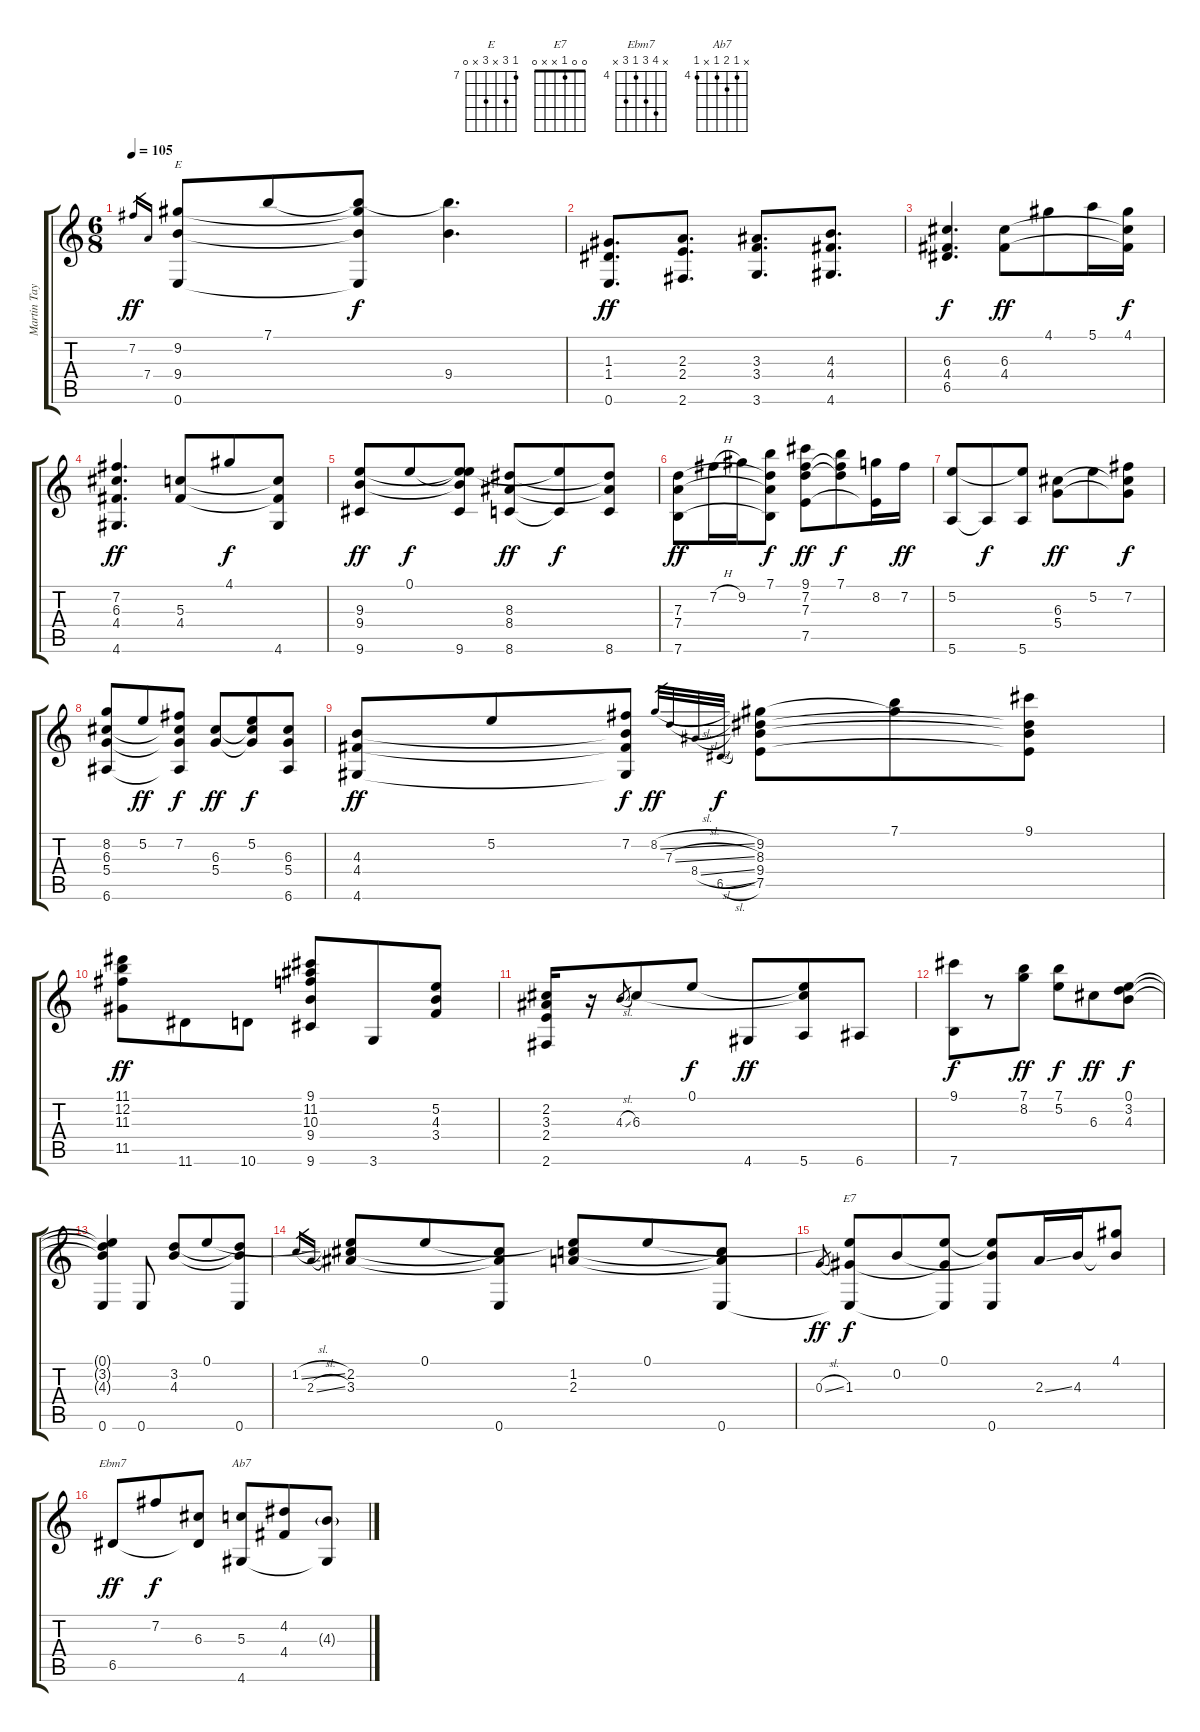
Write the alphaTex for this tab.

\track ("Martin Taylor" "Martin Tay") {instrument electricguitarjazz}
\staff {score tabs}
\tuning (E4 B3 G3 D3 A2 E2) {hide}
\chord ("E" 7 9 x 9 x 0) {firstfret 7}
\chord ("E7" 0 0 1 x x 0)
\chord ("Ebm7" x 7 6 4 6 x) {firstfret 4}
\chord ("Ab7" x 4 5 4 x 4) {firstfret 4}
\ts (6 8)
\tempo 105
\clef g2
\ks c
7.2.16{gr dy ff} 7.4.16{gr} (9.2 9.4 0.6).8{ch "E"} 7.1.8 (7.1{t} 9.2{t} 9.4{t} 0.6{t}).8{dy f} (7.1{t} 9.4).4{d} |
(1.3 1.4 0.6).8{d dy ff} (2.3 2.4 2.6).8{d} (3.3 3.4 3.6).8{d} (4.3 4.4 4.6).8{d} |
(6.3 4.4 6.5).4{d dy f} (6.3 4.4).8{dy ff} 4.1.8 5.1.16 (4.1 6.3{t} 4.4{t}).16{dy f} |
(7.2 6.3 4.4 4.6).4{d dy ff} (5.3 4.4).8 4.1.8{dy f} (5.3{t} 4.4{t} 4.6).8 |
(9.3 9.4 9.6).8{dy ff} 0.1.8{dy f} (0.1{t} 9.3{t} 9.4{t} 9.6).8 (8.3 8.4 8.6).8{dy ff} (0.1{t} 8.6{t}).8{dy f} (8.3{t} 8.4{t} 8.6).8 |
(7.3 7.4 7.6).8{dy ff} 7.2{h}.16 9.2.16 (7.1 7.3{t} 7.4{t} 7.6{t}).8{dy f} (9.1 7.2 7.3 7.5).8{dy ff} (7.1 7.2{t} 7.3{t}).8{dy f} (8.2 7.5{t}).16 7.2.16{dy ff} |
(5.2 5.6).8 5.6{t}.8{dy f} (5.2{t} 5.6).8 (6.3 5.4).8{dy ff} 5.2.8 (7.2 6.3{t} 5.4{t}).8{dy f} |
(8.2 6.3 5.4 6.6).8 5.2.8{dy ff} (7.2 6.3{t} 5.4{t} 6.6{t}).8{dy f} (6.3 5.4).8{dy ff} (5.2 6.3{t} 5.4{t}).8{dy f} (6.3 5.4 6.6).8 |
(4.3 4.4 4.6).8{dy ff} 5.2.8 (7.2 4.3{t} 4.4{t} 4.6{t}).8{dy f} 8.2{sl}.32{gr dy ff} 7.3{sl}.32{gr} 8.4{sl}.32{gr} 6.5{sl}.32{gr dy f} (9.2 8.3 9.4 7.5).8 (7.1 9.2{t}).8 (9.1 8.3{t} 9.4{t} 7.5{t}).8 |
(11.1 12.2 11.3 11.5).8{dy ff} 11.6.8 10.6.8 (9.1 11.2 10.3 9.4 9.6).8 3.6.8 (5.2 4.3 3.4).8 |
(2.2 3.3 2.4 2.6).16 r.16 4.3{sl}.8{gr} 6.3.8 0.1.8{dy f} 4.6.8{dy ff} (0.1{t} 6.3{t} 5.6).8 6.6.8 |
(9.1 7.6).8{dy f} r.8 (7.1 8.2).8{dy ff} (7.1 5.2).8{dy f} 6.3.8{dy ff} (0.1 3.2 4.3).8{dy f} |
(0.1{t} 3.2{t} 4.3{t} 0.6).4 0.6.8 (3.2 4.3).8 0.1.8 (3.2{t} 4.3{t} 0.6).8 |
1.2{sl}.16{gr} 2.3{sl}.16{gr} (0.1{t} 2.2 3.3).8 0.1.8 (2.2{t} 3.3{t} 0.6).8 (0.1{t} 1.2 2.3).8 0.1.8 (1.2{t} 2.3{t} 0.6).8 |
0.3{sl}.8{gr dy ff} (0.1{t} 1.3 0.6{t}).8{ch "E7" dy f} 0.2.8 (0.1 1.3{t} 0.6{t}).8 (0.1{t} 0.2{t} 0.6).8 2.3{ss}.16 4.3.16 (4.1 4.3{t}).8 |
6.5.8{ch "Ebm7" dy ff} 7.2.8{dy f} (6.3 6.5{t}).8 (5.3 4.6).8{ch "Ab7"} (4.2 4.4).8 (4.3{g} 4.6{t}).8
